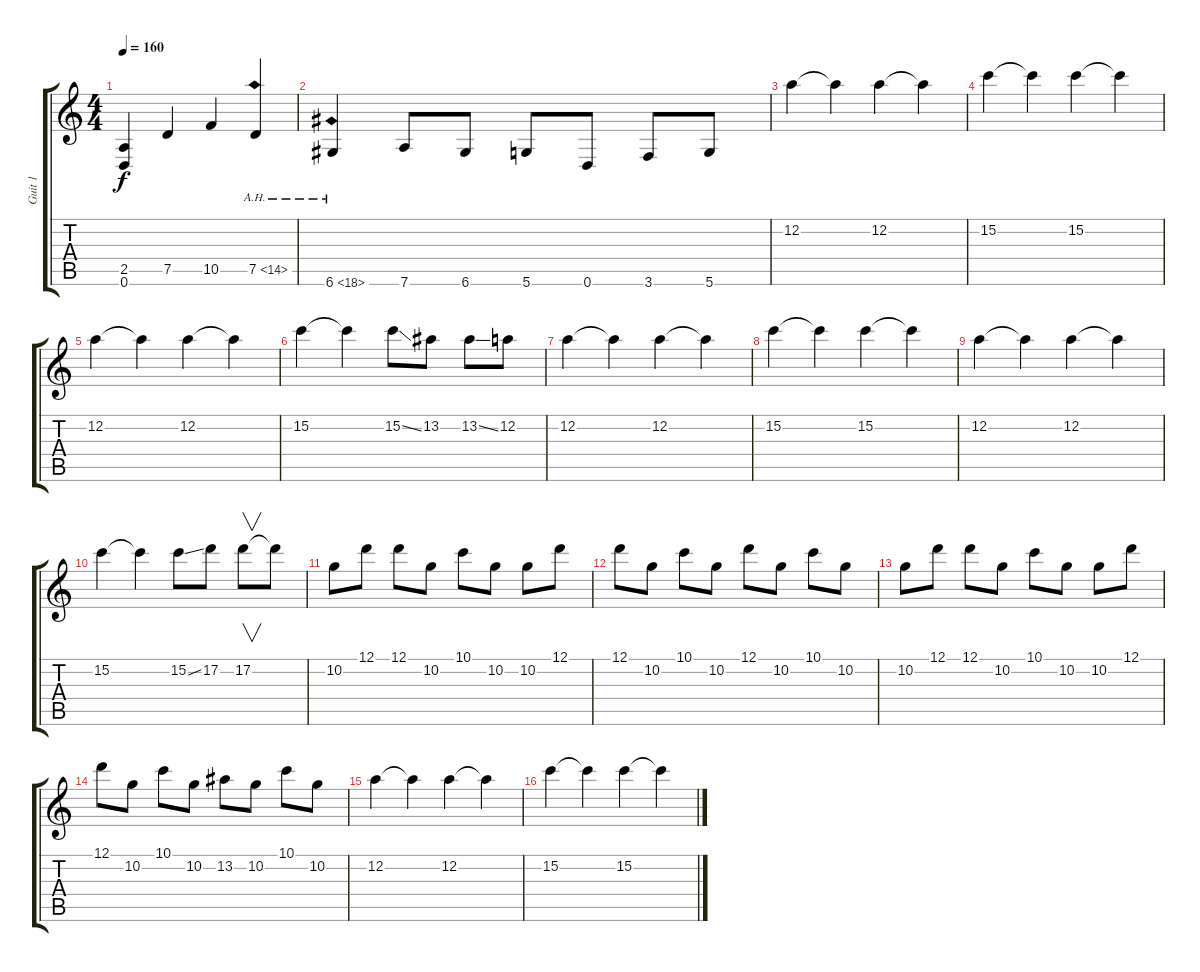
\track ("Guit 1" "Guit 1") {instrument distortionguitar}
\staff {score tabs}
\tuning (D4 A3 F3 C3 G2 D2) {hide}
\ts (4 4)
\tempo 160
\clef g2
\ks c
(2.5 0.6).4{dy f} 7.5.4 10.5.4 7.5{ah 7}.4 |
6.6{ah 12}.4 7.6.8 6.6.8 5.6.8 0.6.8 3.6.8 5.6.8 |
12.2.4 12.2{t}.4 12.2.4 12.2{t}.4 |
15.2.4 15.2{t}.4 15.2.4 15.2{t}.4 |
12.2.4 12.2{t}.4 12.2.4 12.2{t}.4 |
15.2.4 15.2{t}.4 15.2{ss}.8 13.2.8 13.2{ss}.8 12.2.8 |
12.2.4 12.2{t}.4 12.2.4 12.2{t}.4 |
15.2.4 15.2{t}.4 15.2.4 15.2{t}.4 |
12.2.4 12.2{t}.4 12.2.4 12.2{t}.4 |
15.2.4 15.2{t}.4 15.2{ss}.8 17.2.8 17.2.8{v} 17.2{t}.8 |
10.2.8 12.1.8 12.1.8 10.2.8 10.1.8 10.2.8 10.2.8 12.1.8 |
12.1.8 10.2.8 10.1.8 10.2.8 12.1.8 10.2.8 10.1.8 10.2.8 |
10.2.8 12.1.8 12.1.8 10.2.8 10.1.8 10.2.8 10.2.8 12.1.8 |
12.1.8 10.2.8 10.1.8 10.2.8 13.2.8 10.2.8 10.1.8 10.2.8 |
12.2.4 12.2{t}.4 12.2.4 12.2{t}.4 |
15.2.4 15.2{t}.4 15.2.4 15.2{t}.4
